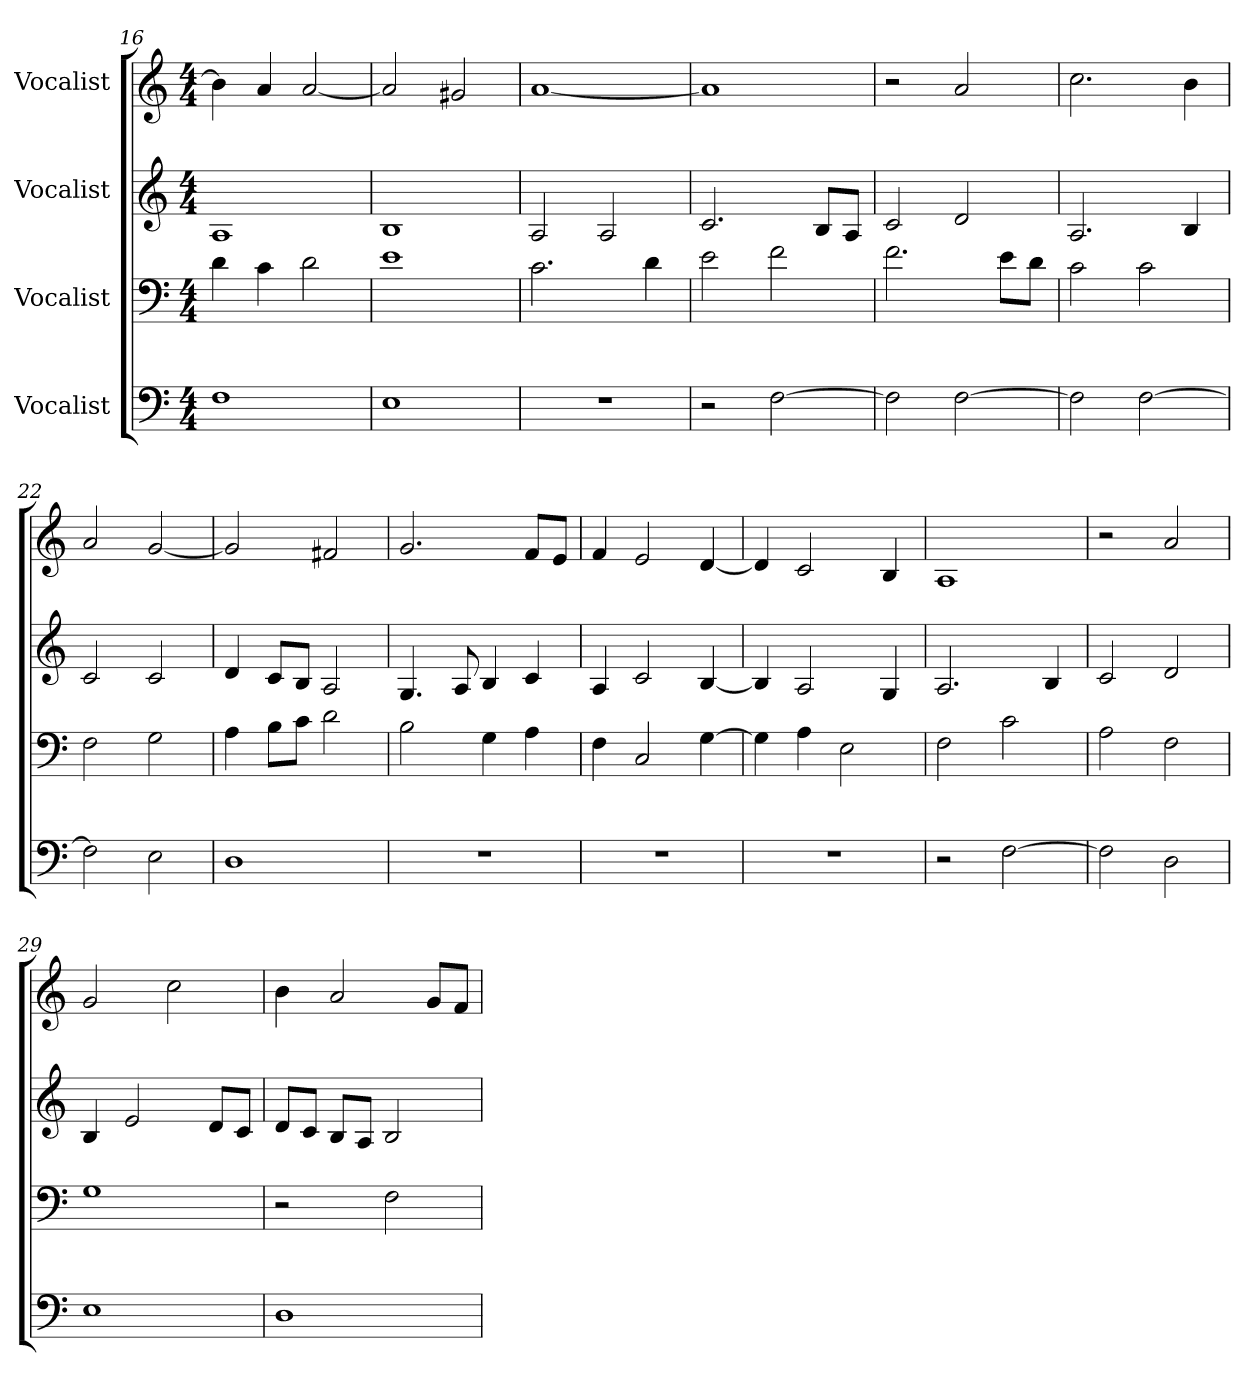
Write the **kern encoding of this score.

**kern	**kern	**kern	**kern
*part4	*part3	*part2	*part1
*staff4	*staff3	*staff2	*staff1
*I"Vocalist	*I"Vocalist	*I"Vocalist	*I"Vocalist
*M4/4	*M4/4	*M4/4	*M4/4
=16	=16	=16	=16
1F	4d	1A	4b]
.	4c	.	4a
.	2d	.	[2a
=17	=17	=17	=17
1E	1e	1B	2a]
.	.	.	2g#X
=18	=18	=18	=18
1r	2.c	2A	[1a
.	.	2A	.
.	4d	.	.
=19	=19	=19	=19
2r	2e	2.c	1a]
[2F	2f	.	.
.	.	8BL	.
.	.	8AJ	.
=20	=20	=20	=20
2F]	2.f	2c	2r
[2F	.	2d	2a
.	8eL	.	.
.	8dJ	.	.
=21	=21	=21	=21
2F]	2c	2.A	2.cc
[2F	2c	.	.
.	.	4B	4b
=22	=22	=22	=22
2F]	2F	2c	2a
2E	2G	2c	[2g
=23	=23	=23	=23
1D	4A	4d	2g]
.	8BL	8cL	.
.	8cJ	8BJ	.
.	2d	2A	2f#X
=24	=24	=24	=24
1r	2B	4.G	2.g
.	.	8A	.
.	4G	4B	.
.	4A	4c	8fL
.	.	.	8eJ
=25	=25	=25	=25
1r	4F	4A	4f
.	2C	2c	2e
.	[4G	[4B	[4d
=26	=26	=26	=26
1r	4G]	4B]	4d]
.	4A	2A	2c
.	2E	.	.
.	.	4G	4B
=27	=27	=27	=27
2r	2F	2.A	1A
[2F	2c	.	.
.	.	4B	.
=28	=28	=28	=28
2F]	2A	2c	2r
2D	2F	2d	2a
=29	=29	=29	=29
1E	1G	4B	2g
.	.	2e	.
.	.	.	2cc
.	.	8dL	.
.	.	8cJ	.
=30	=30	=30	=30
1D	2r	8dL	4b
.	.	8cJ	.
.	.	8BL	2a
.	.	8AJ	.
.	2F	2B	.
.	.	.	8gL
.	.	.	8fJ
=	=	=	=
*-	*-	*-	*-
